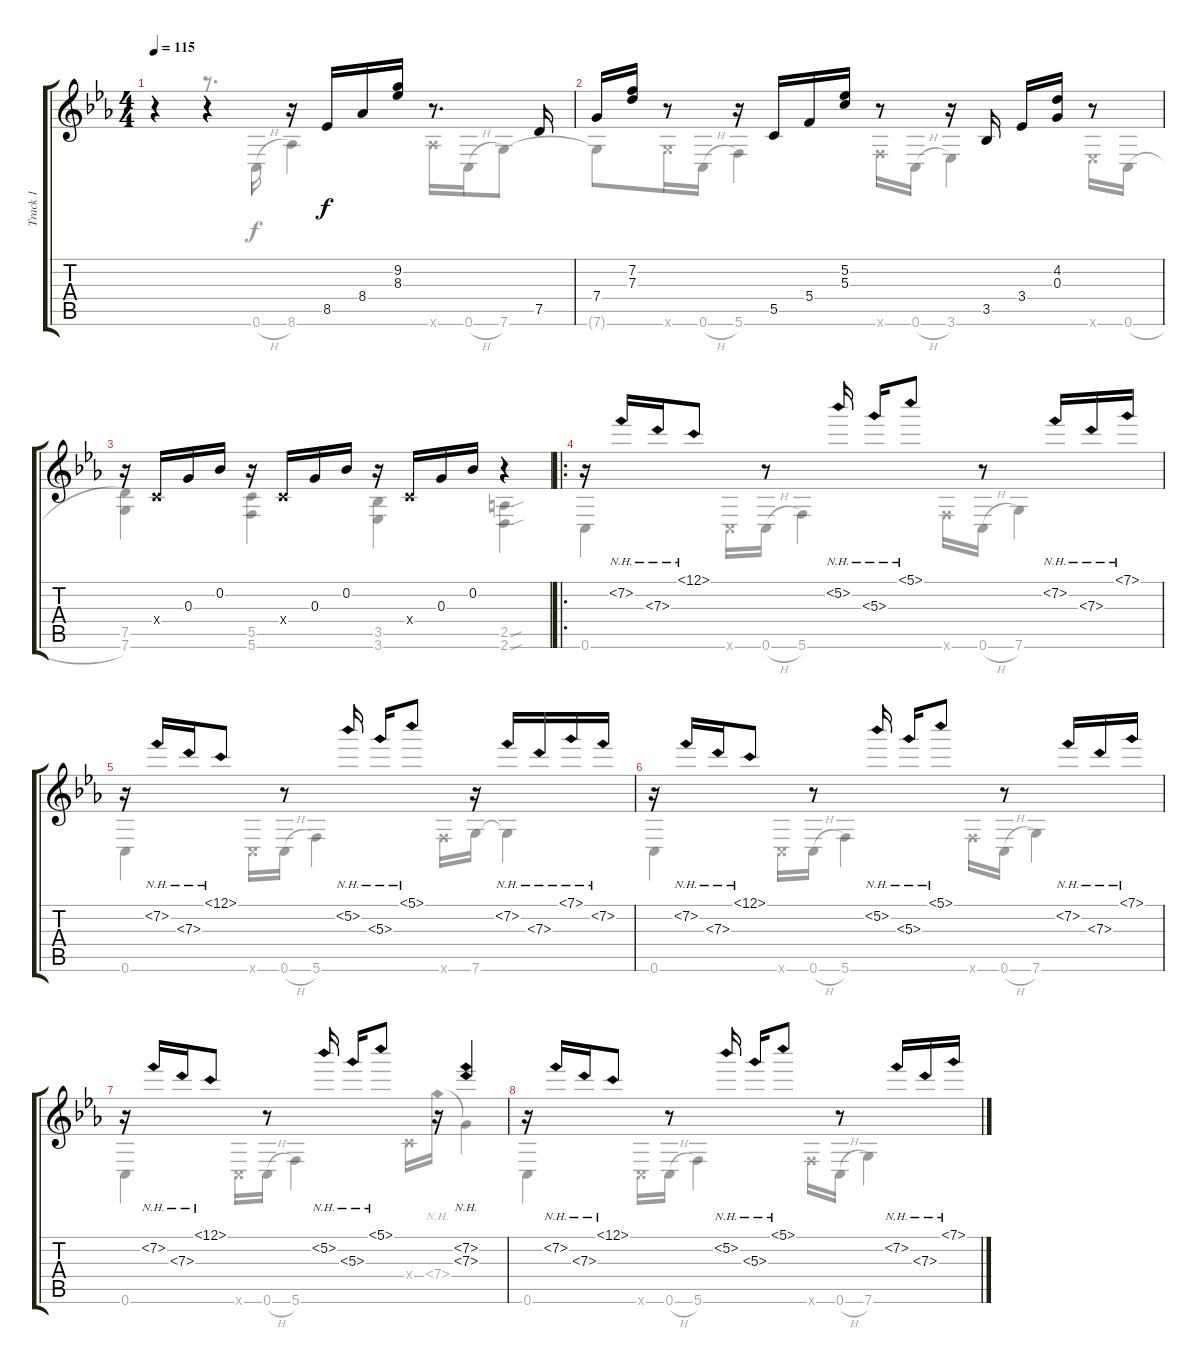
\track ("Track 1" "Track 1") {instrument acousticguitarsteel}
\staff {score tabs}
\tuning (C4 Bb3 G3 C3 G2 C2) {hide}
\voice
\ts (4 4)
\tempo 115
\clef g2
\ks cminor
r.4{dy f instrument acousticguitarsteel} r.4 r.16 8.5.16 8.4.16 (9.2 8.3).16 r.8{d} 7.5.16 |
7.4.16 (7.2 7.3).16 r.8 r.16 5.5.16 5.4.16 (5.2 5.3).16 r.8 r.16 3.5.16 3.4.16 (4.2 0.3).16 r.8 |
r.16 0.4{x}.16 0.3.16 0.2.16 r.16 0.4{x}.16 0.3.16 0.2.16 r.16 0.4{x}.16 0.3.16 0.2.16 r.4 |
\ro
r.16 7.2{nh}.16 7.3{nh}.16 12.1{nh}.8 r.8 5.2{nh}.16 5.3{nh}.16 5.1{nh}.8 r.8 7.2{nh}.16 7.3{nh}.16 7.1{nh}.16 |
r.16 7.2{nh}.16 7.3{nh}.16 12.1{nh}.8 r.8 5.2{nh}.16 5.3{nh}.16 5.1{nh}.8 r.16 7.2{nh}.16 7.3{nh}.16 7.1{nh}.16 7.2{nh}.16 |
r.16 7.2{nh}.16 7.3{nh}.16 12.1{nh}.8 r.8 5.2{nh}.16 5.3{nh}.16 5.1{nh}.8 r.8 7.2{nh}.16 7.3{nh}.16 7.1{nh}.16 |
r.16 7.2{nh}.16 7.3{nh}.16 12.1{nh}.8 r.8 5.2{nh}.16 5.3{nh}.16 5.1{nh}.8 r.16 (7.2{nh} 7.3{nh}).4 |
r.16 7.2{nh}.16 7.3{nh}.16 12.1{nh}.8 r.8 5.2{nh}.16 5.3{nh}.16 5.1{nh}.8 r.8 7.2{nh}.16 7.3{nh}.16 7.1{nh}.16
\voice
\clef g2
\ottava regular
\simile none
\ks cminor
r.4{dy f} r.8{d} 0.6{h}.16 8.6.4 8.6{x}.16 0.6{h}.16 7.6.8 |
7.6{t}.8 7.6{x}.16 0.6{h}.16 5.6.4 5.6{x}.16 0.6{h}.16 3.6.4 3.6{x}.16 0.6{h}.16 |
(7.5 7.6).4 (5.5 5.6).4 (3.5 3.6).4 (2.5{sou} 2.6{sou}).4 |
0.6.4 0.6{x}.16 0.6{h}.16 5.6.4 5.6{x}.16 0.6{h}.16 7.6.4 |
0.6.4 0.6{x}.16 0.6{h}.16 5.6.4 5.6{x}.16 7.6.16 7.6{t}.4 |
0.6.4 0.6{x}.16 0.6{h}.16 5.6.4 5.6{x}.16 0.6{h}.16 7.6.4 |
0.6.4 0.6{x}.16 0.6{h}.16 5.6.4 0.4{x}.16 7.4{nh}.16 7.4{t}.4 |
0.6.4 0.6{x}.16 0.6{h}.16 5.6.4 5.6{x}.16 0.6{h}.16 7.6.4
